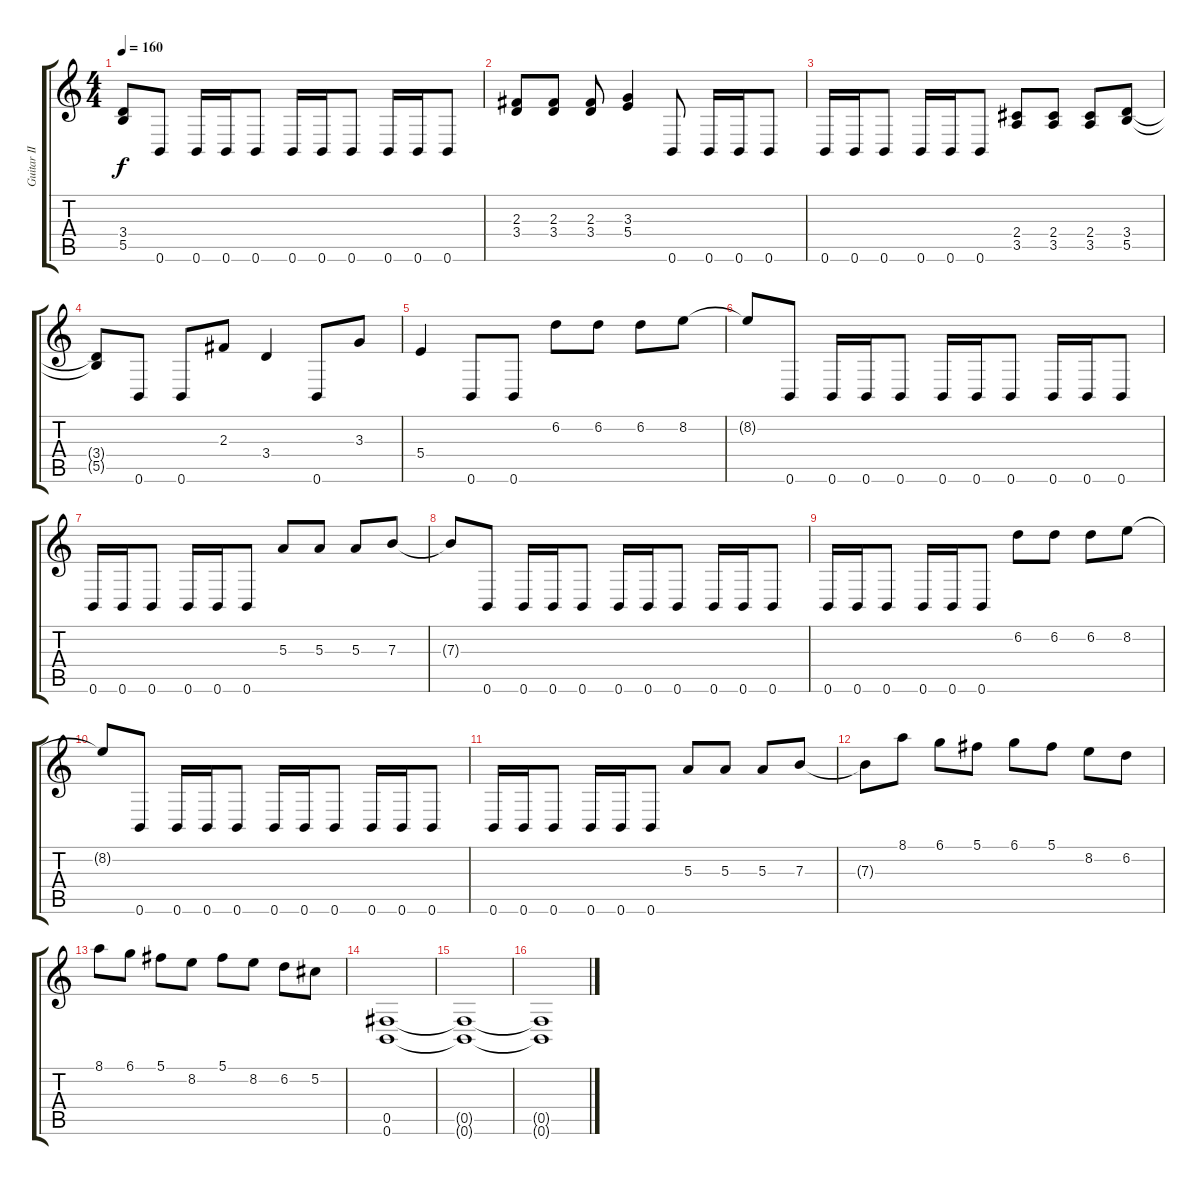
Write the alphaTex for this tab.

\track ("Guitar II" "Guitar II") {instrument distortionguitar bank 255}
\staff {score tabs}
\tuning (Db4 Ab3 E3 B2 Gb2 B1) {hide}
\ts (4 4)
\tempo 160
\clef g2
\ks c
(3.4{t} 5.5{t}).8{dy f} 0.6.8 0.6.16 0.6.16 0.6.8 0.6.16 0.6.16 0.6.8 0.6.16 0.6.16 0.6.8 |
(2.3 3.4).8 (2.3 3.4).8 (2.3 3.4).8 (3.3 5.4).4 0.6.8 0.6.16 0.6.16 0.6.8 |
0.6.16 0.6.16 0.6.8 0.6.16 0.6.16 0.6.8 (2.4 3.5).8 (2.4 3.5).8 (2.4 3.5).8 (3.4 5.5).8 |
(3.4{t} 5.5{t}).8 0.6.8 0.6.8 2.3.8 3.4.4 0.6.8 3.3.8 |
5.4.4 0.6.8 0.6.8 6.2.8 6.2.8 6.2.8 8.2.8 |
8.2{t}.8 0.6.8 0.6.16 0.6.16 0.6.8 0.6.16 0.6.16 0.6.8 0.6.16 0.6.16 0.6.8 |
0.6.16 0.6.16 0.6.8 0.6.16 0.6.16 0.6.8 5.3.8 5.3.8 5.3.8 7.3.8 |
7.3{t}.8 0.6.8 0.6.16 0.6.16 0.6.8 0.6.16 0.6.16 0.6.8 0.6.16 0.6.16 0.6.8 |
0.6.16 0.6.16 0.6.8 0.6.16 0.6.16 0.6.8 6.2.8 6.2.8 6.2.8 8.2.8 |
8.2{t}.8 0.6.8 0.6.16 0.6.16 0.6.8 0.6.16 0.6.16 0.6.8 0.6.16 0.6.16 0.6.8 |
0.6.16 0.6.16 0.6.8 0.6.16 0.6.16 0.6.8 5.3.8 5.3.8 5.3.8 7.3.8 |
7.3{t}.8 8.1.8 6.1.8 5.1.8 6.1.8 5.1.8 8.2.8 6.2.8 |
8.1.8 6.1.8 5.1.8 8.2.8 5.1.8 8.2.8 6.2.8 5.2.8 |
(0.5 0.6).1 |
(0.5{t} 0.6{t}).1 |
(0.5{t} 0.6{t}).1
